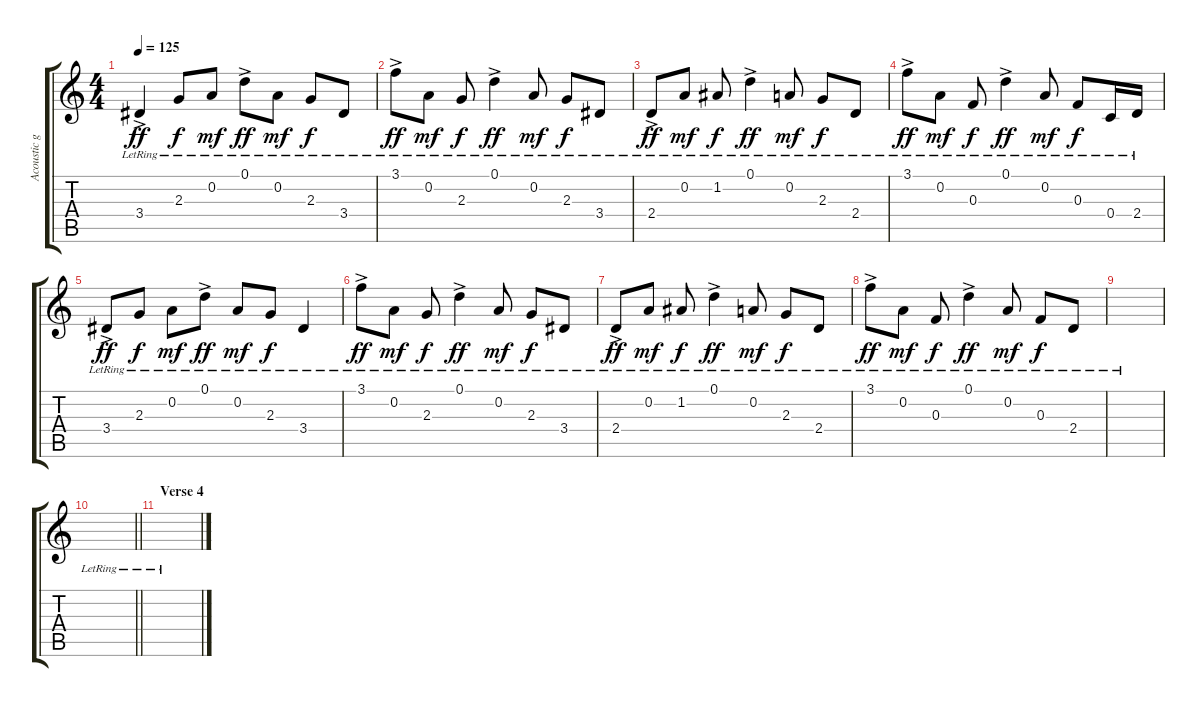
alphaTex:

\track ("Acoustic guitar" "Acoustic g") {instrument acousticguitarsteel}
\staff {score tabs}
\tuning (D4 A3 F3 C3 G2 D2) {hide}
\ts (4 4)
\tempo 125
\clef g2
\ks c
3.4{ac lr}.4{dy ff} 2.3{lr}.8{dy f} 0.2{lr}.8{dy mf} 0.1{ac lr}.8{dy ff} 0.2{lr}.8{dy mf} 2.3{lr}.8{dy f} 3.4{lr}.8 |
3.1{ac lr}.8{dy ff} 0.2{lr}.8{dy mf} 2.3{lr}.8{dy f} 0.1{ac lr}.4{dy ff} 0.2{lr}.8{dy mf} 2.3{lr}.8{dy f} 3.4{lr}.8 |
2.4{ac lr}.8{dy ff} 0.2{lr}.8{dy mf} 1.2{lr}.8{dy f} 0.1{ac lr}.4{dy ff} 0.2{lr}.8{dy mf} 2.3{lr}.8{dy f} 2.4{lr}.8 |
3.1{ac lr}.8{dy ff} 0.2{lr}.8{dy mf} 0.3{lr}.8{dy f} 0.1{ac lr}.4{dy ff} 0.2{lr}.8{dy mf} 0.3{lr}.8{dy f} 0.4{lr}.16 2.4{lr}.16 |
3.4{ac lr}.8{dy ff} 2.3{lr}.8{dy f} 0.2{lr}.8{dy mf} 0.1{ac lr}.8{dy ff} 0.2{lr}.8{dy mf} 2.3{lr}.8{dy f} 3.4{lr}.4 |
3.1{ac lr}.8{dy ff} 0.2{lr}.8{dy mf} 2.3{lr}.8{dy f} 0.1{ac lr}.4{dy ff} 0.2{lr}.8{dy mf} 2.3{lr}.8{dy f} 3.4{lr}.8 |
2.4{ac lr}.8{dy ff} 0.2{lr}.8{dy mf} 1.2{lr}.8{dy f} 0.1{ac lr}.4{dy ff} 0.2{lr}.8{dy mf} 2.3{lr}.8{dy f} 2.4{lr}.8 |
3.1{ac lr}.8{dy ff} 0.2{lr}.8{dy mf} 0.3{lr}.8{dy f} 0.1{ac lr}.4{dy ff} 0.2{lr}.8{dy mf} 0.3{lr}.8{dy f} 2.4{lr}.8 |
|
\barLineRight lightlight
|
\section ("" "Verse 4")
